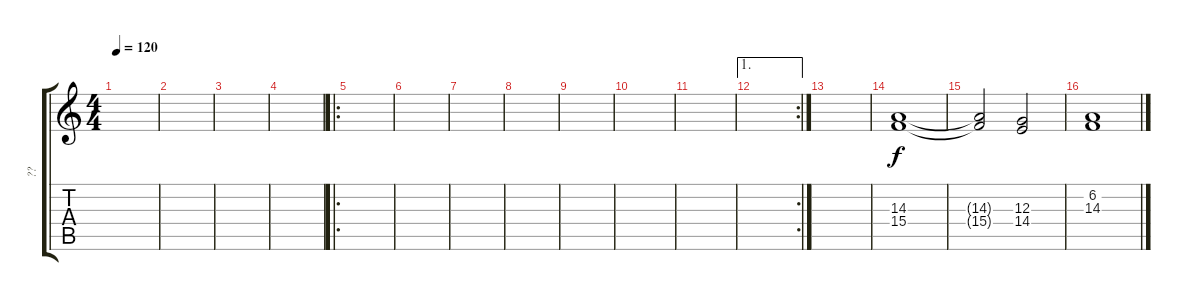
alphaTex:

\track ("??" "??") {instrument drawbarorgan}
\staff {score tabs}
\tuning (E4 B3 G3 D3 A2 E2) {hide}
\ts (4 4)
\tempo 120
\clef g2
\ks c
|
|
|
|
\ro
|
|
|
|
|
|
|
\ae 1
\rc 2
|
|
(14.3 15.4).1{dy f} |
(14.3{t} 15.4{t}).2 (12.3 14.4).2 |
(6.2 14.3).1
